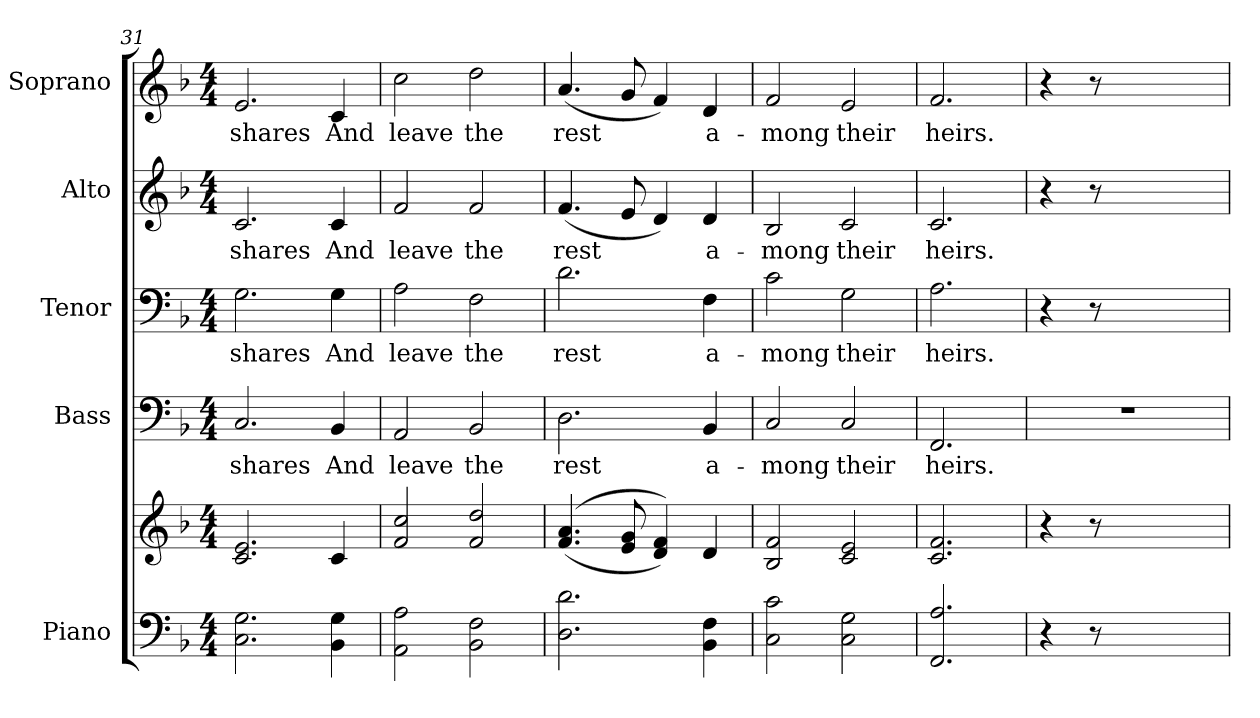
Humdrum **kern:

**kern	**kern	**kern	**text	**kern	**text	**kern	**text	**kern	**text
*part5	*part5	*part4	*part4	*part3	*part3	*part2	*part2	*part1	*part1
*staff6	*staff5	*staff4	*staff4	*staff3	*staff3	*staff2	*staff2	*staff1	*staff1
*I"Piano	*	*I"Bass	*	*I"Tenor	*	*I"Alto	*	*I"Soprano	*
*I'Pno.	*	*I'B.	*	*I'T.	*	*I'A.	*	*I'S.	*
!!LO:PB:g=z
*clefF4	*clefG2	*clefF4	*	*clefF4	*	*clefG2	*	*clefG2	*
*k[b-]	*k[b-]	*k[b-]	*	*k[b-]	*	*k[b-]	*	*k[b-]	*
*d:	*d:	*d:	*	*d:	*	*d:	*	*d:	*
*M4/4	*M4/4	*M4/4	*	*M4/4	*	*M4/4	*	*M4/4	*
=31	=31	=31	=31	=31	=31	=31	=31	=31	=31
!	!	!	!LO:LY:b:color=#000000	!	!	!	!	!	!
!	!	!	!	!	!LO:LY:b:color=#000000	!	!	!	!
!	!	!	!	!	!	!	!LO:LY:b:color=#000000	!	!
!	!	!	!	!	!	!	!	!	!LO:LY:b:color=#000000
2.Ci\ 2.Gi	2.ci/ 2.ei	2.Ci/	shares	2.Gi\	shares	2.ci/	shares	2.ei/	shares
!	!	!	!LO:LY:b:color=#000000	!	!	!	!	!	!
!	!	!	!	!	!LO:LY:b:color=#000000	!	!	!	!
!	!	!	!	!	!	!	!LO:LY:b:color=#000000	!	!
!	!	!	!	!	!	!	!	!	!LO:LY:b:color=#000000
4BB-i\ 4Gi	4ci/	4BB-i/	And	4Gi\	And	4ci/	And	4ci/	And
=32	=32	=32	=32	=32	=32	=32	=32	=32	=32
!	!	!	!LO:LY:b:color=#000000	!	!	!	!	!	!
!	!	!	!	!	!LO:LY:b:color=#000000	!	!	!	!
!	!	!	!	!	!	!	!LO:LY:b:color=#000000	!	!
!	!	!	!	!	!	!	!	!	!LO:LY:b:color=#000000
2AAi\ 2Ai	2fi/ 2cci	2AAi/	leave	2Ai\	leave	2fi/	leave	2cci\	leave
!	!	!	!LO:LY:b:color=#000000	!	!	!	!	!	!
!	!	!	!	!	!LO:LY:b:color=#000000	!	!	!	!
!	!	!	!	!	!	!	!LO:LY:b:color=#000000	!	!
!	!	!	!	!	!	!	!	!	!LO:LY:b:color=#000000
2BB-i\ 2Fi	2fi/ 2ddi	2BB-i/	the	2Fi\	the	2fi/	the	2ddi\	the
=33	=33	=33	=33	=33	=33	=33	=33	=33	=33
!	!	!	!LO:LY:b:color=#000000	!	!	!	!	!	!
!	!	!	!	!	!LO:LY:b:color=#000000	!	!	!	!
!	!	!	!	!	!	!	!LO:LY:b:color=#000000	!	!
!	!	!	!	!	!	!	!	!	!LO:LY:b:color=#000000
2.Di\ 2.di	((4.fi/ 4.ai	2.Di\	rest	2.di\	rest	(4.fi/	rest	(4.ai/	rest
.	8ei/ 8gi	.	.	.	.	8ei/	.	8gi/	.
.	4di/ 4fi))	.	.	.	.	4di/)	.	4fi/)	.
!	!	!	!LO:LY:b:color=#000000	!	!	!	!	!	!
!	!	!	!	!	!LO:LY:b:color=#000000	!	!	!	!
!	!	!	!	!	!	!	!LO:LY:b:color=#000000	!	!
!	!	!	!	!	!	!	!	!	!LO:LY:b:color=#000000
4BB-i\ 4Fi	4di/	4BB-i/	a-	4Fi\	a-	4di/	a-	4di/	a-
=34	=34	=34	=34	=34	=34	=34	=34	=34	=34
!	!	!	!LO:LY:b:color=#000000	!	!	!	!	!	!
!	!	!	!	!	!LO:LY:b:color=#000000	!	!	!	!
!	!	!	!	!	!	!	!LO:LY:b:color=#000000	!	!
!	!	!	!	!	!	!	!	!	!LO:LY:b:color=#000000
2Ci\ 2ci	2B-i/ 2fi	2Ci/	-mong	2ci\	-mong	2B-i/	-mong	2fi/	-mong
!	!	!	!LO:LY:b:color=#000000	!	!	!	!	!	!
!	!	!	!	!	!LO:LY:b:color=#000000	!	!	!	!
!	!	!	!	!	!	!	!LO:LY:b:color=#000000	!	!
!	!	!	!	!	!	!	!	!	!LO:LY:b:color=#000000
2Ci\ 2Gi	2ci/ 2ei	2Ci/	their	2Gi\	their	2ci/	their	2ei/	their
!!LO:PB:g=z
=35	=35	=35	=35	=35	=35	=35	=35	=35	=35
!	!	!	!LO:LY:b:color=#000000	!	!	!	!	!	!
!	!	!	!	!	!LO:LY:b:color=#000000	!	!	!	!
!	!	!	!	!	!	!	!LO:LY:b:color=#000000	!	!
!	!	!	!	!	!	!	!	!	!LO:LY:b:color=#000000
2.FFi/ 2.Ai	2.ci/ 2.fi	2.FFi/	heirs.	2.Ai\	heirs.	2.ci/	heirs.	2.fi/	heirs.
=36	=36	=36	=36	=36	=36	=36	=36	=36	=36
!	!	!LO:N:vis=1	!	!	!	!	!	!	!
4r	4r	1r	.	4r	.	4r	.	4r	.
8r	8r	.	.	8r	.	8r	.	8r	.
2ryy	2ryy	.	.	2ryy	.	2ryy	.	2ryy	.
8ryy	8ryy	.	.	8ryy	.	8ryy	.	8ryy	.
=	=	=	=	=	=	=	=	=	=
*-	*-	*-	*-	*-	*-	*-	*-	*-	*-
